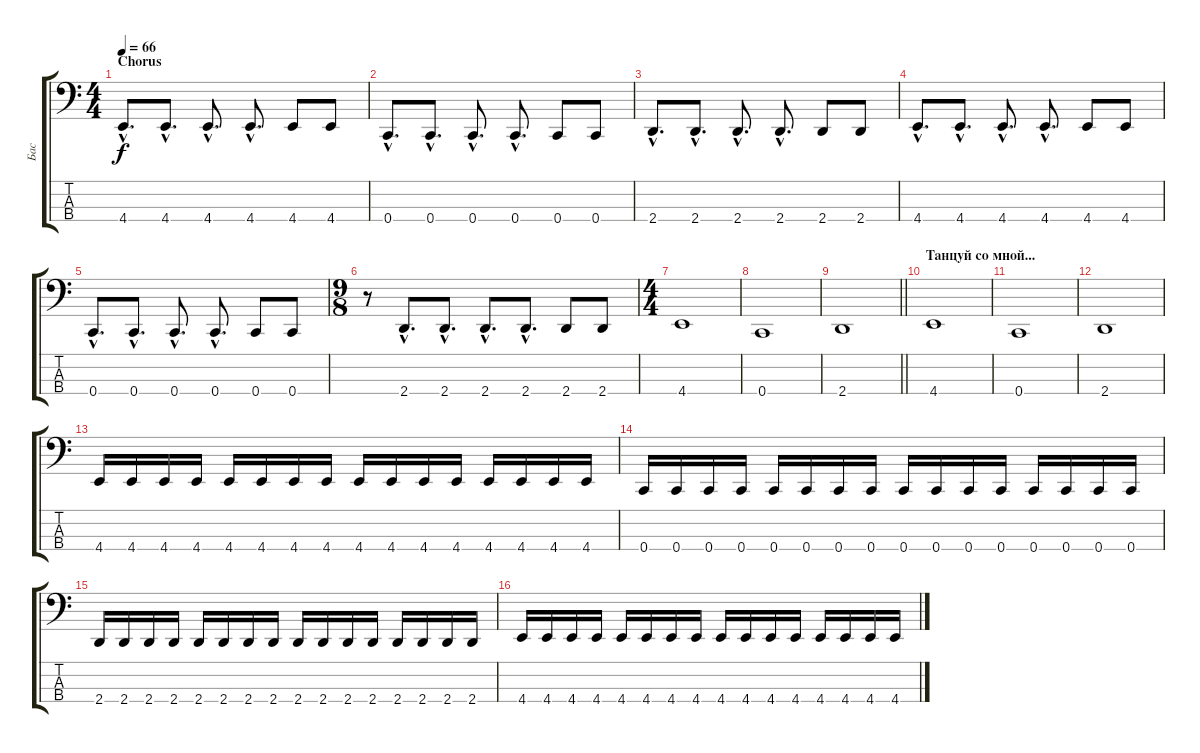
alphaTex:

\track ("Бас" "Бас") {instrument electricbassfinger}
\staff {score tabs}
\tuning (Eb2 Bb1 F1 C1) {hide}
\ts (4 4)
\section ("" "Chorus")
\tempo 66
\clef f4
\ks c
4.4{hac}.8{d dy f} 4.4{hac}.8{d} 4.4{hac}.8{d} 4.4{hac}.8{d} 4.4.8 4.4.8 |
0.4{hac}.8{d} 0.4{hac}.8{d} 0.4{hac}.8{d} 0.4{hac}.8{d} 0.4.8 0.4.8 |
2.4{hac}.8{d} 2.4{hac}.8{d} 2.4{hac}.8{d} 2.4{hac}.8{d} 2.4.8 2.4.8 |
4.4{hac}.8{d} 4.4{hac}.8{d} 4.4{hac}.8{d} 4.4{hac}.8{d} 4.4.8 4.4.8 |
0.4{hac}.8{d} 0.4{hac}.8{d} 0.4{hac}.8{d} 0.4{hac}.8{d} 0.4.8 0.4.8 |
\ts (9 8)
r.8 2.4{hac}.8{d} 2.4{hac}.8{d} 2.4{hac}.8{d} 2.4{hac}.8{d} 2.4.8 2.4.8 |
\ts (4 4)
4.4.1 |
0.4.1 |
\barLineRight lightlight
2.4.1 |
\section ("" "Танцуй со мной...")
4.4.1 |
0.4.1 |
2.4.1 |
4.4.16 4.4.16 4.4.16 4.4.16 4.4.16 4.4.16 4.4.16 4.4.16 4.4.16 4.4.16 4.4.16 4.4.16 4.4.16 4.4.16 4.4.16 4.4.16 |
0.4.16 0.4.16 0.4.16 0.4.16 0.4.16 0.4.16 0.4.16 0.4.16 0.4.16 0.4.16 0.4.16 0.4.16 0.4.16 0.4.16 0.4.16 0.4.16 |
2.4.16 2.4.16 2.4.16 2.4.16 2.4.16 2.4.16 2.4.16 2.4.16 2.4.16 2.4.16 2.4.16 2.4.16 2.4.16 2.4.16 2.4.16 2.4.16 |
4.4.16 4.4.16 4.4.16 4.4.16 4.4.16 4.4.16 4.4.16 4.4.16 4.4.16 4.4.16 4.4.16 4.4.16 4.4.16 4.4.16 4.4.16 4.4.16
